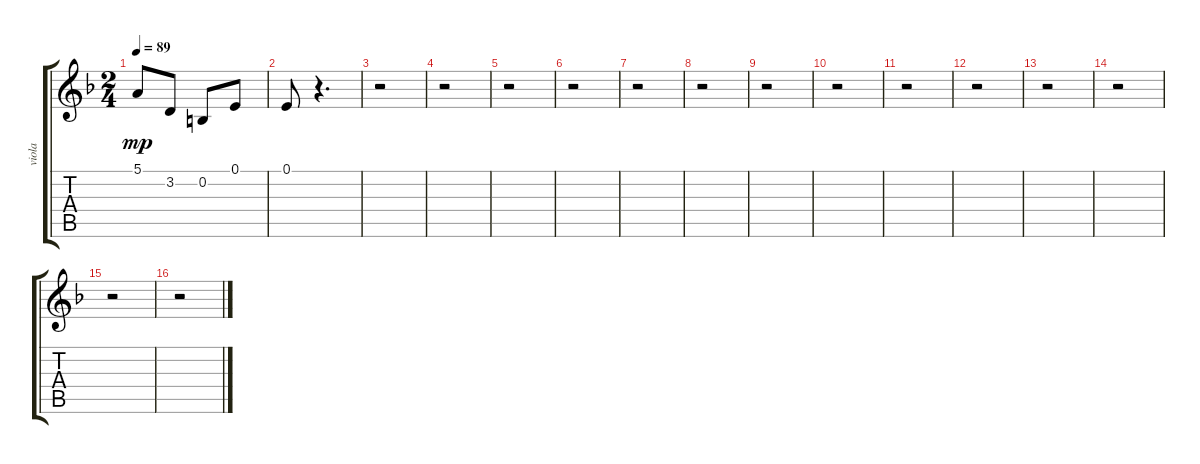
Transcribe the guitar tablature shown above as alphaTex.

\track ("viola" "viola") {instrument stringensemble1}
\staff {score tabs}
\tuning (E4 B3 G3 D3 A2 E2) {hide}
\ts (2 4)
\tempo 89
\clef g2
\ks dminor
5.1.8{dy mp} 3.2.8 0.2.8 0.1.8 |
0.1.8 r.4{d} |
r.2 |
r.2 |
r.2 |
r.2 |
r.2 |
r.2 |
r.2 |
r.2 |
r.2 |
r.2 |
r.2 |
r.2 |
r.2 |
r.2
